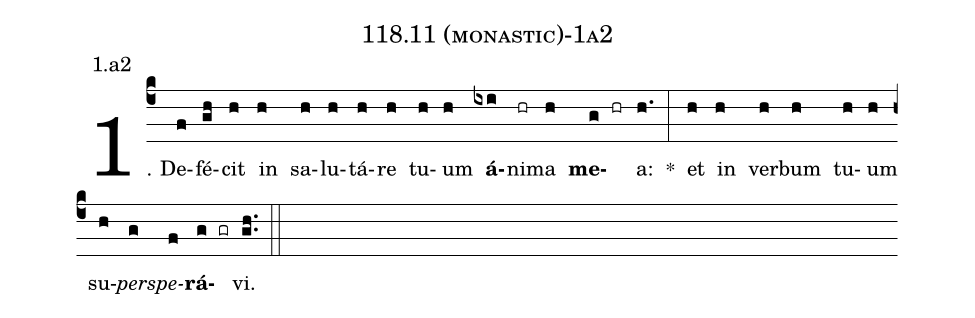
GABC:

name: 118.11 (monastic)-1a2;
annotation: 1.a2;
%%
(c4)1. De(f)fé(gh)cit(h) in(h) sa(h)lu(h)tá(h)re(h) tu(h)um(h) <b>á</b>(ixi)ni(hr)ma(h) <b>me</b>(g hr)a:(h.) *(:) et(h) in(h) ver(h)bum(h) tu(h)um(h) su(h)<i>per</i>(g)<i>spe</i>(f)<b>rá</b>(g gr)vi.(gh..) (::)
